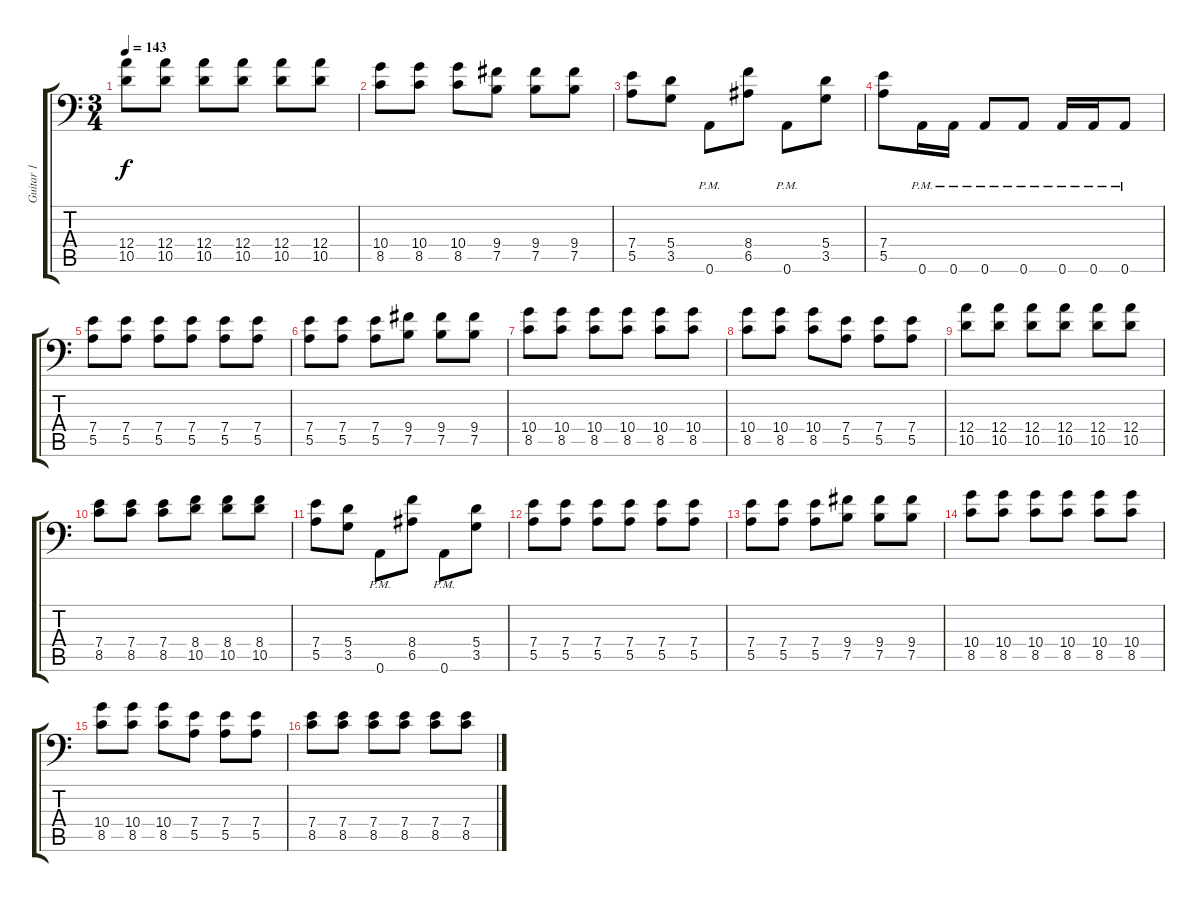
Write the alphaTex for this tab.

\track ("Guitar 1" "Guitar 1") {instrument electricguitarjazz}
\staff {score tabs}
\tuning (B3 Gb3 D3 A2 E2 A1) {hide}
\ts (3 4)
\tempo 143
\clef f4
\ks c
(12.4 10.5).8{dy f} (12.4 10.5).8 (12.4 10.5).8 (12.4 10.5).8 (12.4 10.5).8 (12.4 10.5).8 |
(10.4 8.5).8 (10.4 8.5).8 (10.4 8.5).8 (9.4 7.5).8 (9.4 7.5).8 (9.4 7.5).8 |
(7.4 5.5).8 (5.4 3.5).8 0.6{pm}.8 (8.4 6.5).8 0.6{pm}.8 (5.4 3.5).8 |
(7.4 5.5).8 0.6{pm}.16 0.6{pm}.16 0.6{pm}.8 0.6{pm}.8 0.6{pm}.16 0.6{pm}.16 0.6{pm}.8 |
(7.4 5.5).8 (7.4 5.5).8 (7.4 5.5).8 (7.4 5.5).8 (7.4 5.5).8 (7.4 5.5).8 |
(7.4 5.5).8 (7.4 5.5).8 (7.4 5.5).8 (9.4 7.5).8 (9.4 7.5).8 (9.4 7.5).8 |
(10.4 8.5).8 (10.4 8.5).8 (10.4 8.5).8 (10.4 8.5).8 (10.4 8.5).8 (10.4 8.5).8 |
(10.4 8.5).8 (10.4 8.5).8 (10.4 8.5).8 (7.4 5.5).8 (7.4 5.5).8 (7.4 5.5).8 |
(12.4 10.5).8 (12.4 10.5).8 (12.4 10.5).8 (12.4 10.5).8 (12.4 10.5).8 (12.4 10.5).8 |
(7.4 8.5).8 (7.4 8.5).8 (7.4 8.5).8 (8.4 10.5).8 (8.4 10.5).8 (8.4 10.5).8 |
(7.4 5.5).8 (5.4 3.5).8 0.6{pm}.8 (8.4 6.5).8 0.6{pm}.8 (5.4 3.5).8 |
(7.4 5.5).8 (7.4 5.5).8 (7.4 5.5).8 (7.4 5.5).8 (7.4 5.5).8 (7.4 5.5).8 |
(7.4 5.5).8 (7.4 5.5).8 (7.4 5.5).8 (9.4 7.5).8 (9.4 7.5).8 (9.4 7.5).8 |
(10.4 8.5).8 (10.4 8.5).8 (10.4 8.5).8 (10.4 8.5).8 (10.4 8.5).8 (10.4 8.5).8 |
(10.4 8.5).8 (10.4 8.5).8 (10.4 8.5).8 (7.4 5.5).8 (7.4 5.5).8 (7.4 5.5).8 |
(7.4 8.5).8 (7.4 8.5).8 (7.4 8.5).8 (7.4 8.5).8 (7.4 8.5).8 (7.4 8.5).8
